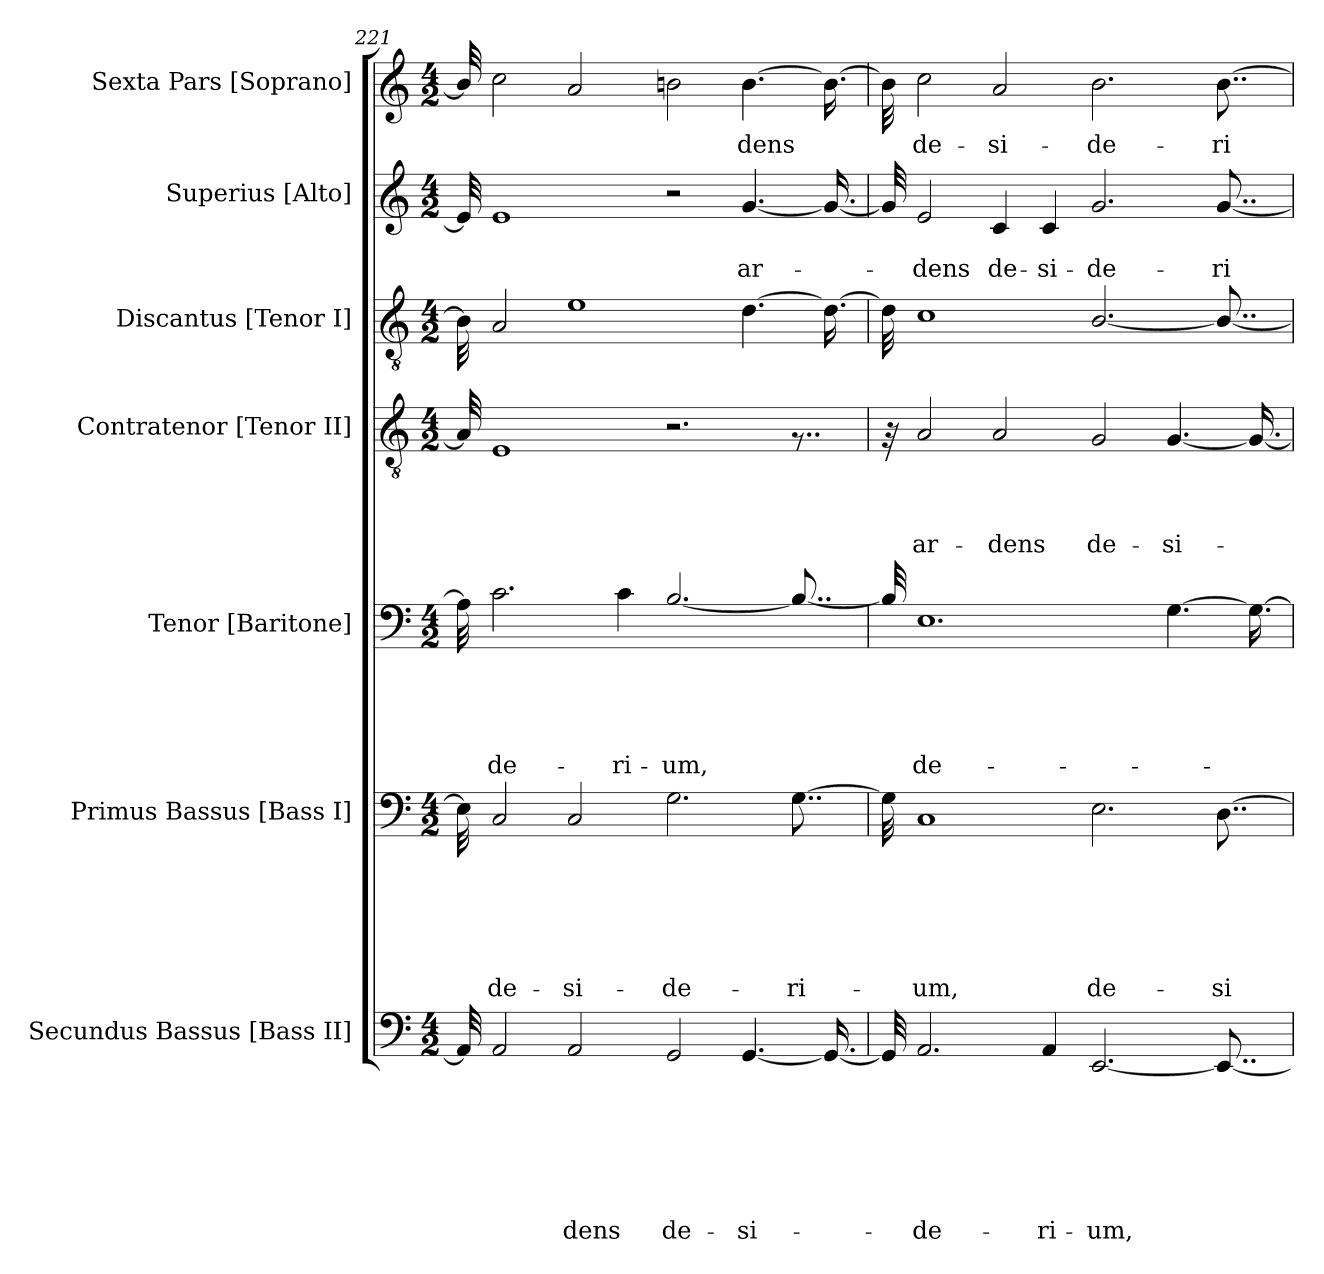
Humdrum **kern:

**kern	**text	**text	**text	**text	**text	**text	**text	**kern	**text	**text	**text	**text	**text	**text	**kern	**text	**text	**text	**text	**text	**kern	**text	**text	**text	**text	**kern	**kern	**text	**text	**kern	**text
*part7	*part7	*part7	*part7	*part7	*part7	*part7	*part7	*part6	*part6	*part6	*part6	*part6	*part6	*part6	*part5	*part5	*part5	*part5	*part5	*part5	*part4	*part4	*part4	*part4	*part4	*part3	*part2	*part2	*part2	*part1	*part1
*staff7	*staff7	*staff7	*staff7	*staff7	*staff7	*staff7	*staff7	*staff6	*staff6	*staff6	*staff6	*staff6	*staff6	*staff6	*staff5	*staff5	*staff5	*staff5	*staff5	*staff5	*staff4	*staff4	*staff4	*staff4	*staff4	*staff3	*staff2	*staff2	*staff2	*staff1	*staff1
*I"Secundus Bassus [Bass II]	*	*	*	*	*	*	*	*I"Primus Bassus [Bass I]	*	*	*	*	*	*	*I"Tenor [Baritone]	*	*	*	*	*	*I"Contratenor [Tenor II]	*	*	*	*	*I"Discantus [Tenor I]	*I"Superius [Alto]	*	*	*I"Sexta Pars [Soprano]	*
*I'B II	*	*	*	*	*	*	*	*I'B I	*	*	*	*	*	*	*I'Bar	*	*	*	*	*	*I'T II	*	*	*	*	*I'T I	*I'A	*	*	*I'S	*
*clefF4	*	*	*	*	*	*	*	*clefF4	*	*	*	*	*	*	*clefF4	*	*	*	*	*	*clefGv2	*	*	*	*	*clefGv2	*clefG2	*	*	*clefG2	*
*k[]	*	*	*	*	*	*	*	*k[]	*	*	*	*	*	*	*k[]	*	*	*	*	*	*k[]	*	*	*	*	*k[]	*k[]	*	*	*k[]	*
*C:	*	*	*	*	*	*	*	*C:	*	*	*	*	*	*	*C:	*	*	*	*	*	*C:	*	*	*	*	*C:	*C:	*	*	*C:	*
*M4/2	*	*	*	*	*	*	*	*M4/2	*	*	*	*	*	*	*M4/2	*	*	*	*	*	*M4/2	*	*	*	*	*M4/2	*M4/2	*	*	*M4/2	*
=221	=221	=221	=221	=221	=221	=221	=221	=221	=221	=221	=221	=221	=221	=221	=221	=221	=221	=221	=221	=221	=221	=221	=221	=221	=221	=221	=221	=221	=221	=221	=221
32AA/]	.	.	.	.	.	.	.	32E\]	.	.	.	.	.	.	32A\]	.	.	.	.	.	32A/]	.	.	.	.	32B\]	32e/]	.	.	32b#/]	.
!	!	!	!	!	!	!	!	!	!	!	!	!	!	!LO:LY:b	!	!	!	!	!	!LO:LY:b	!	!	!	!	!	!	!	!	!	!	!
2AA/	.	.	.	.	.	.	.	2C/	.	.	.	.	.	de-	2.c\	.	.	.	.	-de-	1E	.	.	.	.	2A/	1e	.	.	2cc\	.
!	!	!	!	!	!	!	!LO:LY:b:rj	!	!	!	!	!	!	!LO:LY:b	!	!	!	!	!	!	!	!	!	!	!	!	!	!	!	!	!
2AA/	.	.	.	.	.	.	-dens	2C/	.	.	.	.	.	-si-	.	.	.	.	.	.	.	.	.	.	.	1e	.	.	.	2a/	.
!	!	!	!	!	!	!	!	!	!	!	!	!	!	!	!	!	!	!	!	!LO:LY:b	!	!	!	!	!	!	!	!	!	!	!
.	.	.	.	.	.	.	.	.	.	.	.	.	.	.	4c\	.	.	.	.	-ri-	.	.	.	.	.	.	.	.	.	.	.
!	!	!	!	!	!	!	!LO:LY:b:rj	!	!	!	!	!	!	!LO:LY:b	!	!	!	!	!	!LO:LY:b	!	!	!	!	!	!	!	!	!	!	!
2GG/	.	.	.	.	.	.	de-	2.G\	.	.	.	.	.	-de-	[<2.B/	.	.	.	.	-um,	2.r	.	.	.	.	.	2r	.	.	2b\	.
!	!	!	!	!	!	!	!LO:LY:b:rj	!	!	!	!	!	!	!	!	!	!	!	!	!	!	!	!	!	!	!	!	!	!LO:LY:b	!	!LO:LY:b
[<4.GG/	.	.	.	.	.	.	-si-	.	.	.	.	.	.	.	.	.	.	.	.	.	.	.	.	.	.	[>4.d\	[<4.g/	.	ar-	[>4.b\	-dens
!	!	!	!	!	!	!	!	!	!	!	!	!	!	!LO:LY:b	!	!	!	!	!	!	!	!	!	!	!	!	!	!	!	!	!
.	.	.	.	.	.	.	.	[>8..G\	.	.	.	.	.	-ri-	8..B/_	.	.	.	.	.	8..rF	.	.	.	.	.	.	.	.	.	.
16.GG/_	.	.	.	.	.	.	.	.	.	.	.	.	.	.	.	.	.	.	.	.	.	.	.	.	.	16.d\_	16.g/_	.	.	16.b\_	.
=222	=222	=222	=222	=222	=222	=222	=222	=222	=222	=222	=222	=222	=222	=222	=222	=222	=222	=222	=222	=222	=222	=222	=222	=222	=222	=222	=222	=222	=222	=222	=222
32GG/]	.	.	.	.	.	.	.	32G\]	.	.	.	.	.	.	32B/]	.	.	.	.	.	32rF	.	.	.	.	32d\]	32g/]	.	.	32b\]	.
!	!	!	!	!	!	!	!LO:LY:b:rj	!	!	!	!	!	!	!LO:LY:b	!	!	!	!	!	!LO:LY:b	!	!	!	!	!LO:LY:b	!	!	!	!LO:LY:b	!	!LO:LY:b
2.AA/	.	.	.	.	.	.	-de-	1C	.	.	.	.	.	-um,	1.E	.	.	.	.	de-	2A/	.	.	.	ar-	1c	2e/	.	-dens	2cc\	de-
!	!	!	!	!	!	!	!	!	!	!	!	!	!	!	!	!	!	!	!	!	!	!	!	!	!LO:LY:b	!	!	!	!LO:LY:b	!	!LO:LY:b
.	.	.	.	.	.	.	.	.	.	.	.	.	.	.	.	.	.	.	.	.	2A/	.	.	.	-dens	.	4c/	.	de-	2a/	-si-
!	!	!	!	!	!	!	!LO:LY:b:rj	!	!	!	!	!	!	!	!	!	!	!	!	!	!	!	!	!	!	!	!	!	!LO:LY:b	!	!
4AA/	.	.	.	.	.	.	-ri-	.	.	.	.	.	.	.	.	.	.	.	.	.	.	.	.	.	.	.	4c/	.	-si-	.	.
!	!	!	!	!	!	!	!LO:LY:b:rj	!	!	!	!	!	!	!LO:LY:b	!	!	!	!	!	!	!	!	!	!	!LO:LY:b	!	!	!	!LO:LY:b	!	!LO:LY:b
[<2.EE/	.	.	.	.	.	.	-um,	2.E\	.	.	.	.	.	de-	.	.	.	.	.	.	2G/	.	.	.	de-	[<2.B/	2.g/	.	-de-	2.b\	-de-
!	!	!	!	!	!	!	!	!	!	!	!	!	!	!	!	!	!	!	!	!	!	!	!	!	!LO:LY:b	!	!	!	!	!	!
.	.	.	.	.	.	.	.	.	.	.	.	.	.	.	[>4.G\	.	.	.	.	.	[<4.G/	.	.	.	-si-	.	.	.	.	.	.
!	!	!	!	!	!	!	!	!	!	!	!	!	!	!LO:LY:b	!	!	!	!	!	!	!	!	!	!	!	!	!	!	!LO:LY:b	!	!LO:LY:b
8..EE/_	.	.	.	.	.	.	.	[>8..D\	.	.	.	.	.	-si-	.	.	.	.	.	.	.	.	.	.	.	8..B/_	[<8..g/	.	-ri-	[>8..b\	-ri-
.	.	.	.	.	.	.	.	.	.	.	.	.	.	.	16.G\_	.	.	.	.	.	16.G/_	.	.	.	.	.	.	.	.	.	.
=	=	=	=	=	=	=	=	=	=	=	=	=	=	=	=	=	=	=	=	=	=	=	=	=	=	=	=	=	=	=	=
*-	*-	*-	*-	*-	*-	*-	*-	*-	*-	*-	*-	*-	*-	*-	*-	*-	*-	*-	*-	*-	*-	*-	*-	*-	*-	*-	*-	*-	*-	*-	*-
